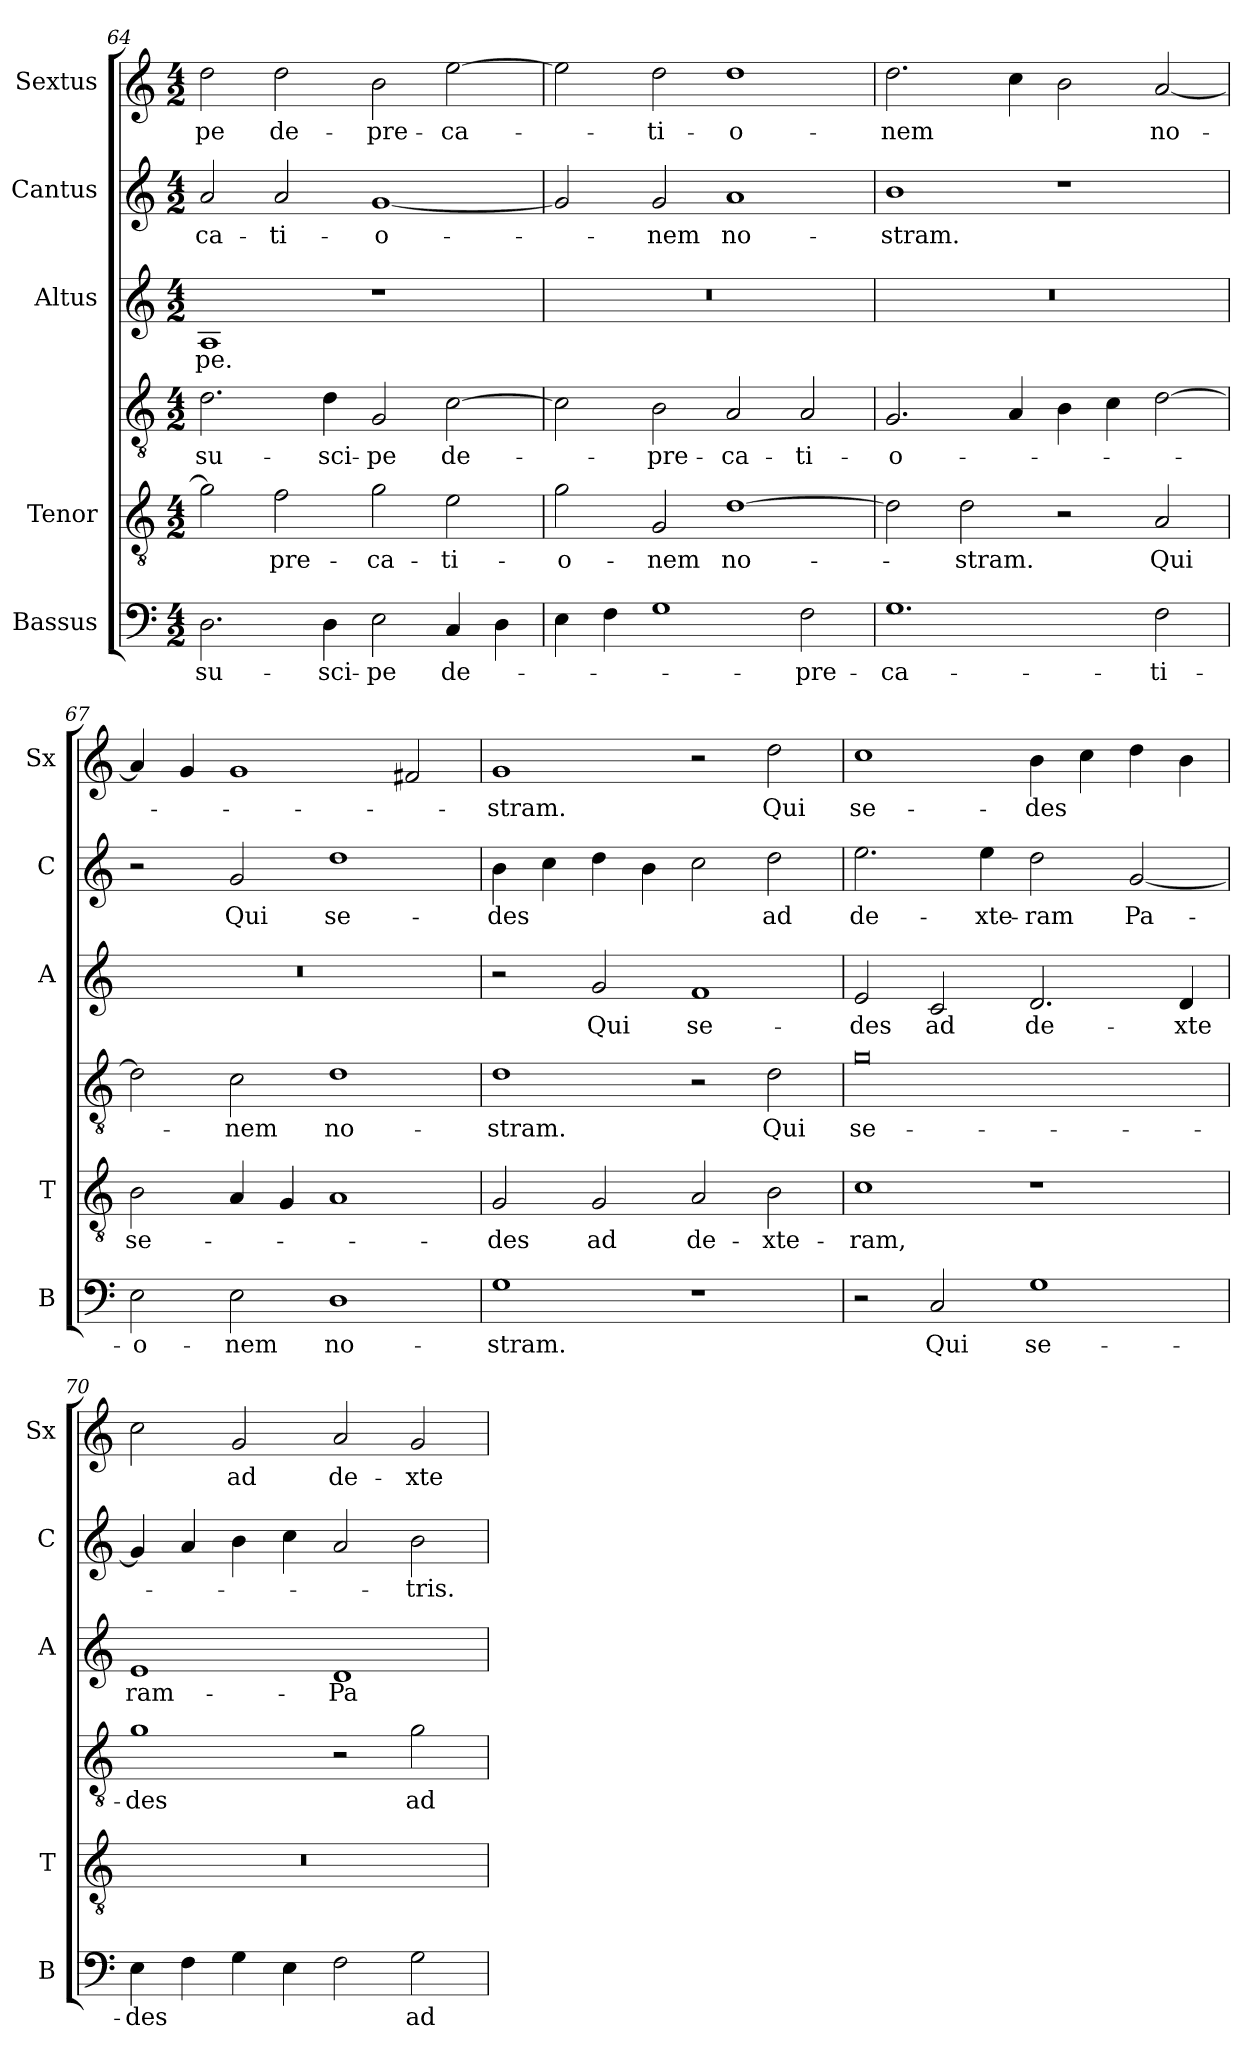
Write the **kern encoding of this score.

**kern	**text	**kern	**text	**kern	**text	**kern	**text	**kern	**text	**kern	**text
*part6	*part6	*part5	*part5	*part4	*part4	*part3	*part3	*part2	*part2	*part1	*part1
*staff6	*staff6	*staff5	*staff5	*staff4	*staff4	*staff3	*staff3	*staff2	*staff2	*staff1	*staff1
*I"Bassus	*	*I"Tenor	*	*	*	*I"Altus	*	*I"Cantus	*	*I"Sextus	*
*I'B	*	*I'T	*	*	*	*I'A	*	*I'C	*	*I'Sx	*
*clefF4	*	*clefGv2	*	*clefGv2	*	*clefG2	*	*clefG2	*	*clefG2	*
*	*	*ITrd7c12	*	*ITrd7c12	*	*	*	*	*	*	*
*k[]	*	*k[]	*	*k[]	*	*k[]	*	*k[]	*	*k[]	*
*C:	*	*C:	*	*C:	*	*C:	*	*C:	*	*C:	*
*M4/2	*	*M4/2	*	*M4/2	*	*M4/2	*	*M4/2	*	*M4/2	*
=64	=64	=64	=64	=64	=64	=64	=64	=64	=64	=64	=64
2.D\	su-	2G\]	.	2.D\	su-	1A/	-pe.	2a/	-ca-	2dd\	-pe
.	.	2F\	-pre-	.	.	.	.	2a/	-ti-	2dd\	de-
4D\	-sci-	.	.	4D\	-sci-	.	.	.	.	.	.
2E\	-pe	2G\	-ca-	2GG/	-pe	1r	.	[1g/	-o-	2b\	-pre-
4C/	de-	2E\	-ti-	[2C\	de-	.	.	.	.	[2ee\	-ca-
4D\	.	.	.	.	.	.	.	.	.	.	.
=65	=65	=65	=65	=65	=65	=65	=65	=65	=65	=65	=65
4E\	.	2G\	-o-	2C\]	.	0r	.	2g/]	.	2ee\]	.
4F\	.	.	.	.	.	.	.	.	.	.	.
1G\	.	2GG/	-nem	2BB\	-pre-	.	.	2g/	-nem	2dd\	-ti-
.	.	[1D\	no-	2AA/	-ca-	.	.	1a/	no-	1dd\	-o-
2F\	-pre-	.	.	2AA/	-ti-	.	.	.	.	.	.
=66	=66	=66	=66	=66	=66	=66	=66	=66	=66	=66	=66
1.G\	-ca-	2D\]	.	2.GG/	-o-	0r	.	1b\	-stram.	2.dd\	-nem
.	.	2D\	-stram.	.	.	.	.	.	.	.	.
.	.	.	.	4AA/	.	.	.	.	.	4cc\	.
.	.	2r	.	4BB\	.	.	.	1r	.	2b\	.
.	.	.	.	4C\	.	.	.	.	.	.	.
2F\	-ti-	2AA/	Qui	[2D\	.	.	.	.	.	[2a/	no-
=67	=67	=67	=67	=67	=67	=67	=67	=67	=67	=67	=67
2E\	-o-	2BB\	se-	2D\]	.	0r	.	2r	.	4a/]	.
.	.	.	.	.	.	.	.	.	.	4g/	.
2E\	-nem	4AA/	.	2C\	-nem	.	.	2g/	Qui	1g/	.
.	.	4GG/	.	.	.	.	.	.	.	.	.
1D\	no-	1AA/	.	1D\	no-	.	.	1dd\	se-	.	.
.	.	.	.	.	.	.	.	.	.	2f#/	.
=68	=68	=68	=68	=68	=68	=68	=68	=68	=68	=68	=68
1G\	-stram.	2GG/	-des	1D\	-stram.	2r	.	4b\	-des	1g/	-stram.
.	.	.	.	.	.	.	.	4cc\	.	.	.
.	.	2GG/	ad	.	.	2g/	Qui	4dd\	.	.	.
.	.	.	.	.	.	.	.	4b\	.	.	.
1r	.	2AA/	de-	2r	.	1f/	se-	2cc\	.	2r	.
.	.	2BB\	-xte-	2D\	Qui	.	.	2dd\	ad	2dd\	Qui
=69	=69	=69	=69	=69	=69	=69	=69	=69	=69	=69	=69
2r	.	1C\	-ram,	0G\	se-	2e/	-des	2.ee\	de-	1cc\	se-
2C/	Qui	.	.	.	.	2c/	ad	.	.	.	.
.	.	.	.	.	.	.	.	4ee\	-xte-	.	.
1G\	se-	1r	.	.	.	2.d/	de-	2dd\	-ram	4b\	-des
.	.	.	.	.	.	.	.	.	.	4cc\	.
.	.	.	.	.	.	.	.	[2g/	Pa-	4dd\	.
.	.	.	.	.	.	4d/	-xte	.	.	4b\	.
=70	=70	=70	=70	=70	=70	=70	=70	=70	=70	=70	=70
4E\	-des	0r	.	1G\	-des	1e/	ram-	4g/]	.	2cc\	.
4F\	.	.	.	.	.	.	.	4a/	.	.	.
4G\	.	.	.	.	.	.	.	4b\	.	2g/	ad
4E\	.	.	.	.	.	.	.	4cc\	.	.	.
2F\	.	.	.	2r	.	1d/	-Pa-	2a/	.	2a/	de-
2G\	ad	.	.	2G\	ad	.	.	2b\	-tris.	2g/	-xte-
=	=	=	=	=	=	=	=	=	=	=	=
*-	*-	*-	*-	*-	*-	*-	*-	*-	*-	*-	*-
